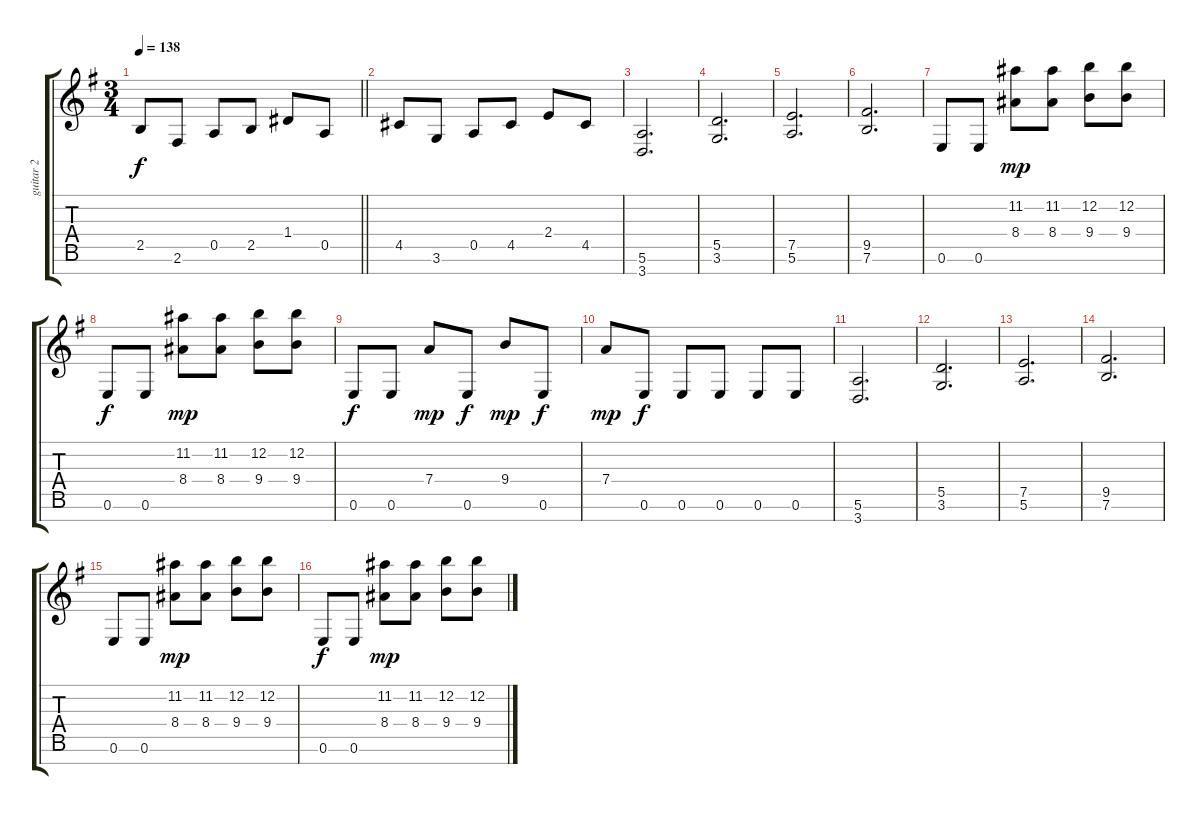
\track ("guitar 2" "guitar 2") {instrument distortionguitar}
\staff {score tabs}
\tuning (E4 B3 G3 D3 A2 E2 B1) {hide}
\ts (3 4)
\tempo 138
\clef g2
\barLineRight lightlight
\ks eminor
2.5.8{dy f} 2.6.8 0.5.8 2.5.8 1.4.8 0.5.8 |
4.5.8 3.6.8 0.5.8 4.5.8 2.4.8 4.5.8 |
(5.6 3.7).2{d} |
(5.5 3.6).2{d} |
(7.5 5.6).2{d} |
(9.5 7.6).2{d} |
0.6.8 0.6.8 (11.2 8.4).8{dy mp} (11.2 8.4).8 (12.2 9.4).8 (12.2 9.4).8 |
0.6.8{dy f} 0.6.8 (11.2 8.4).8{dy mp} (11.2 8.4).8 (12.2 9.4).8 (12.2 9.4).8 |
0.6.8{dy f} 0.6.8 7.4.8{dy mp} 0.6.8{dy f} 9.4.8{dy mp} 0.6.8{dy f} |
7.4.8{dy mp} 0.6.8{dy f} 0.6.8 0.6.8 0.6.8 0.6.8 |
(5.6 3.7).2{d} |
(5.5 3.6).2{d} |
(7.5 5.6).2{d} |
(9.5 7.6).2{d} |
0.6.8 0.6.8 (11.2 8.4).8{dy mp} (11.2 8.4).8 (12.2 9.4).8 (12.2 9.4).8 |
0.6.8{dy f} 0.6.8 (11.2 8.4).8{dy mp} (11.2 8.4).8 (12.2 9.4).8 (12.2 9.4).8
